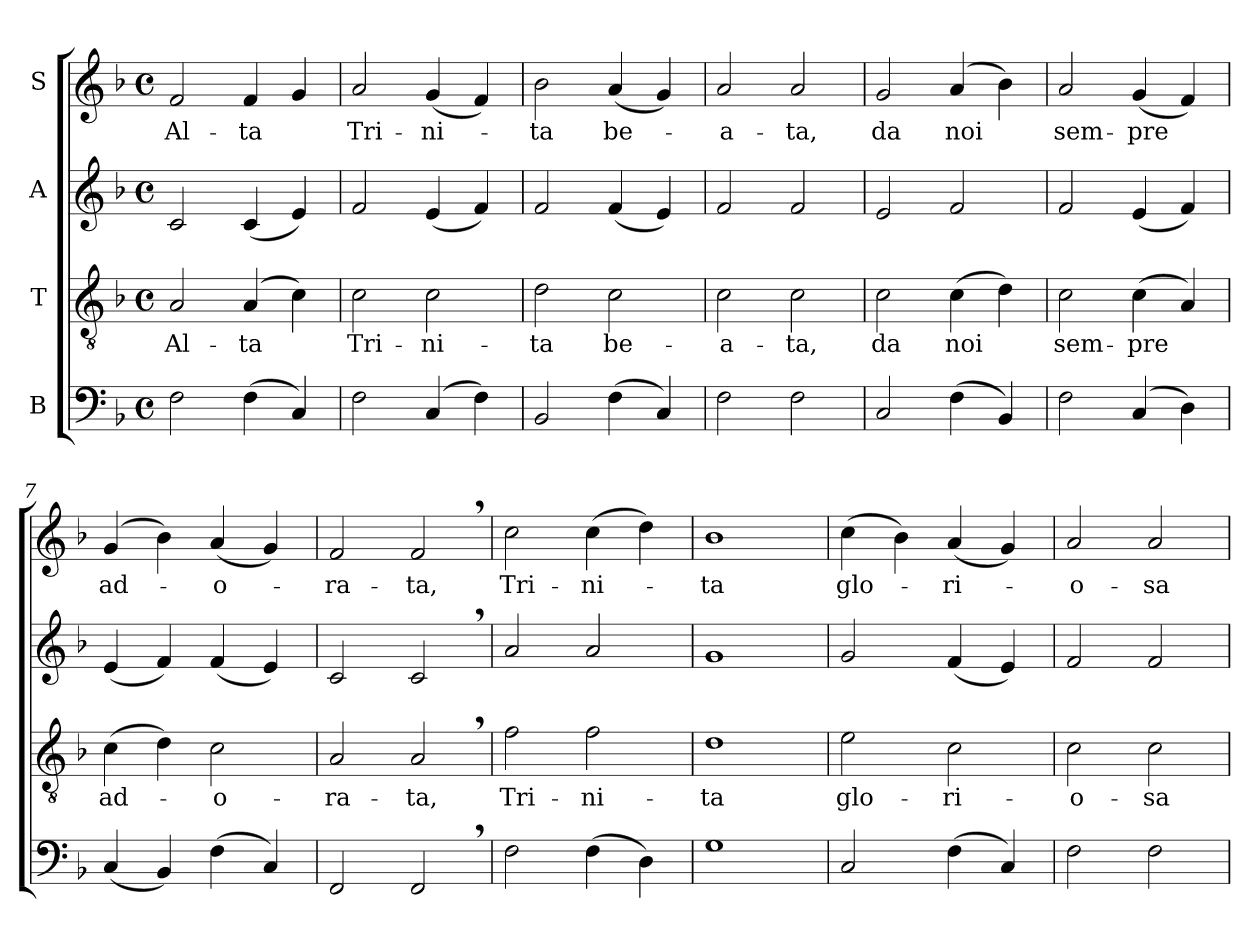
**kern	**kern	**text	**kern	**kern	**text
*part4	*part3	*part3	*part2	*part1	*part1
*staff4	*staff3	*staff3	*staff2	*staff1	*staff1
*I"B	*I"T	*	*I"A	*I"S	*
*clefF4	*clefGv2	*	*clefG2	*clefG2	*
*k[b-]	*k[b-]	*	*k[b-]	*k[b-]	*
*F:	*F:	*	*F:	*F:	*
*M4/4	*M4/4	*	*M4/4	*M4/4	*
*met(c)	*met(c)	*	*met(c)	*met(c)	*
=1	=1	=1	=1	=1	=1
!	!	!LO:LY:b	!	!	!LO:LY:b
2F\	2A/	Al-	2c/	2f/	Al-
!	!	!LO:LY:b	!	!	!LO:LY:b
(>4F\	(4A/	-ta	(<4c/	4f/	-ta
4C/)	4c\)	.	4e/)	4g/	.
=2	=2	=2	=2	=2	=2
!	!	!LO:LY:b	!	!	!LO:LY:b
2F\	2c\	Tri-	2f/	2a/	Tri-
!	!	!LO:LY:b	!	!	!LO:LY:b
(4C/	2c\	-ni-	(<4e/	(<4g/	-ni-
4F\)	.	.	4f/)	4f/)	.
=3	=3	=3	=3	=3	=3
!	!	!LO:LY:b	!	!	!LO:LY:b
2BB-/	2d\	-ta	2f/	2b-\	-ta
!	!	!LO:LY:b	!	!	!LO:LY:b
(>4F\	2c\	be-	(<4f/	(<4a/	be-
4C/)	.	.	4e/)	4g/)	.
=4	=4	=4	=4	=4	=4
!	!	!LO:LY:b	!	!	!LO:LY:b
2F\	2c\	-a-	2f/	2a/	-a-
!	!	!LO:LY:b	!	!	!LO:LY:b
2F\	2c\	-ta,	2f/	2a/	-ta,
=5	=5	=5	=5	=5	=5
!	!	!LO:LY:b	!	!	!LO:LY:b
2C/	2c\	da	2e/	2g/	da
!	!	!LO:LY:b	!	!	!LO:LY:b
(>4F\	(>4c\	noi	2f/	(4a/	noi
4BB-/)	4d\)	.	.	4b-\)	.
=6	=6	=6	=6	=6	=6
!	!	!LO:LY:b	!	!	!LO:LY:b
2F\	2c\	sem-	2f/	2a/	sem-
!	!	!LO:LY:b	!	!	!LO:LY:b
(4C/	(>4c\	-pre	(<4e/	(<4g/	-pre
4D\)	4A/)	.	4f/)	4f/)	.
!!LO:LB:g=z
=7	=7	=7	=7	=7	=7
!	!	!LO:LY:b	!	!	!LO:LY:b
(<4C/	(>4c\	ad-	(<4e/	(4g/	ad-
4BB-/)	4d\)	.	4f/)	4b-\)	.
!	!	!LO:LY:b	!	!	!LO:LY:b
(>4F\	2c\	-o-	(<4f/	(<4a/	-o-
4C/)	.	.	4e/)	4g/)	.
=8	=8	=8	=8	=8	=8
!	!	!LO:LY:b	!	!	!LO:LY:b
2FF/	2A/	-ra-	2c/	2f/	-ra-
!	!	!LO:LY:b	!	!	!LO:LY:b
2FF,>/	2A,>/	-ta,	2c,>/	2f,>/	-ta,
=9	=9	=9	=9	=9	=9
!	!	!LO:LY:b	!	!	!LO:LY:b
2F\	2f\	Tri-	2a/	2cc\	Tri-
!	!	!LO:LY:b	!	!	!LO:LY:b
(>4F\	2f\	-ni-	2a/	(>4cc\	-ni-
4D\)	.	.	.	4dd\)	.
=10	=10	=10	=10	=10	=10
!	!	!LO:LY:b	!	!	!LO:LY:b
1G	1d	-ta	1g	1b-	-ta
=11	=11	=11	=11	=11	=11
!	!	!LO:LY:b	!	!	!LO:LY:b
2C/	2e\	glo-	2g/	(>4cc\	glo-
.	.	.	.	4b-\)	.
!	!	!LO:LY:b	!	!	!LO:LY:b
(>4F\	2c\	-ri-	(<4f/	(<4a/	-ri-
4C/)	.	.	4e/)	4g/)	.
=12	=12	=12	=12	=12	=12
!	!	!LO:LY:b	!	!	!LO:LY:b
2F\	2c\	-o-	2f/	2a/	-o-
!	!	!LO:LY:b	!	!	!LO:LY:b
2F\	2c\	-sa	2f/	2a/	-sa
=	=	=	=	=	=
*-	*-	*-	*-	*-	*-
